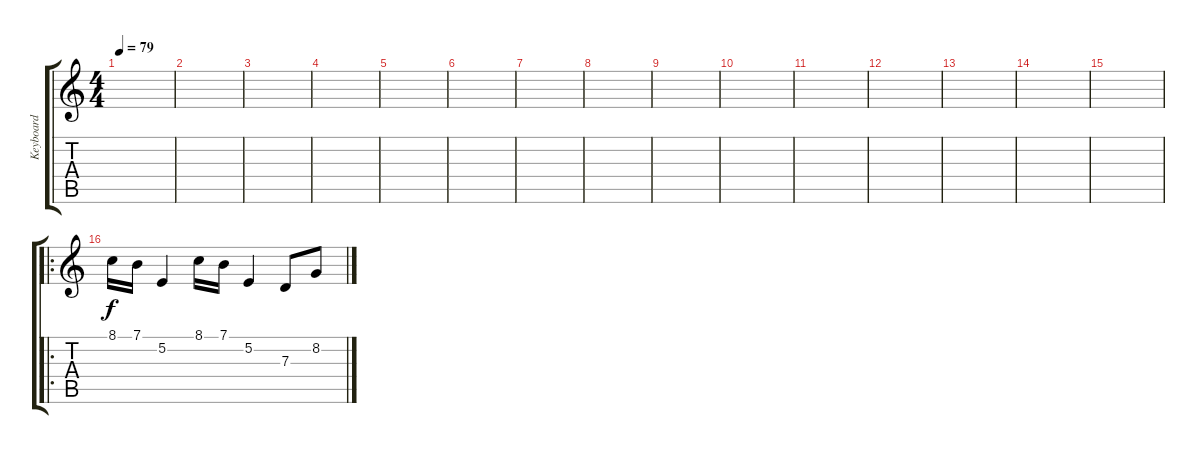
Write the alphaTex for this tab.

\track ("Keyboard" "Keyboard") {instrument acousticgrandpiano}
\staff {score tabs}
\tuning (E4 B3 G3 D3 A2 E2) {hide}
\ts (4 4)
\tempo 79
\clef g2
\ks c
|
|
|
|
|
|
|
|
|
|
|
|
|
|
|
\ro
8.1.16 7.1.16 5.2.4 8.1.16 7.1.16 5.2.4 7.3.8 8.2.8
